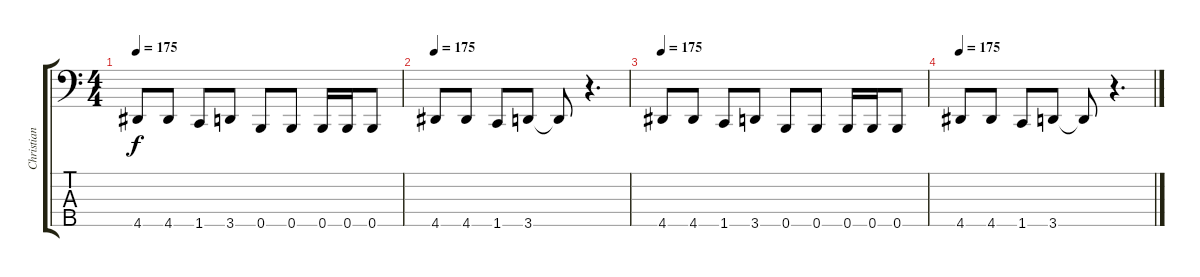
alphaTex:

\track ("Christian" "Christian") {instrument distortionguitar}
\staff {score tabs}
\tuning (G2 D2 A1 E1 B0) {hide}
\ts (4 4)
\tempo 175
\clef f4
\ks c
4.5.8{dy f} 4.5.8 1.5.8 3.5.8 0.5.8 0.5.8 0.5.16 0.5.16 0.5.8 |
\tempo 175
4.5.8 4.5.8 1.5.8 3.5.8 3.5{t}.8 r.4{d} |
\tempo 175
4.5.8 4.5.8 1.5.8 3.5.8 0.5.8 0.5.8 0.5.16 0.5.16 0.5.8 |
\tempo 175
4.5.8 4.5.8 1.5.8 3.5.8 3.5{t}.8 r.4{d}
